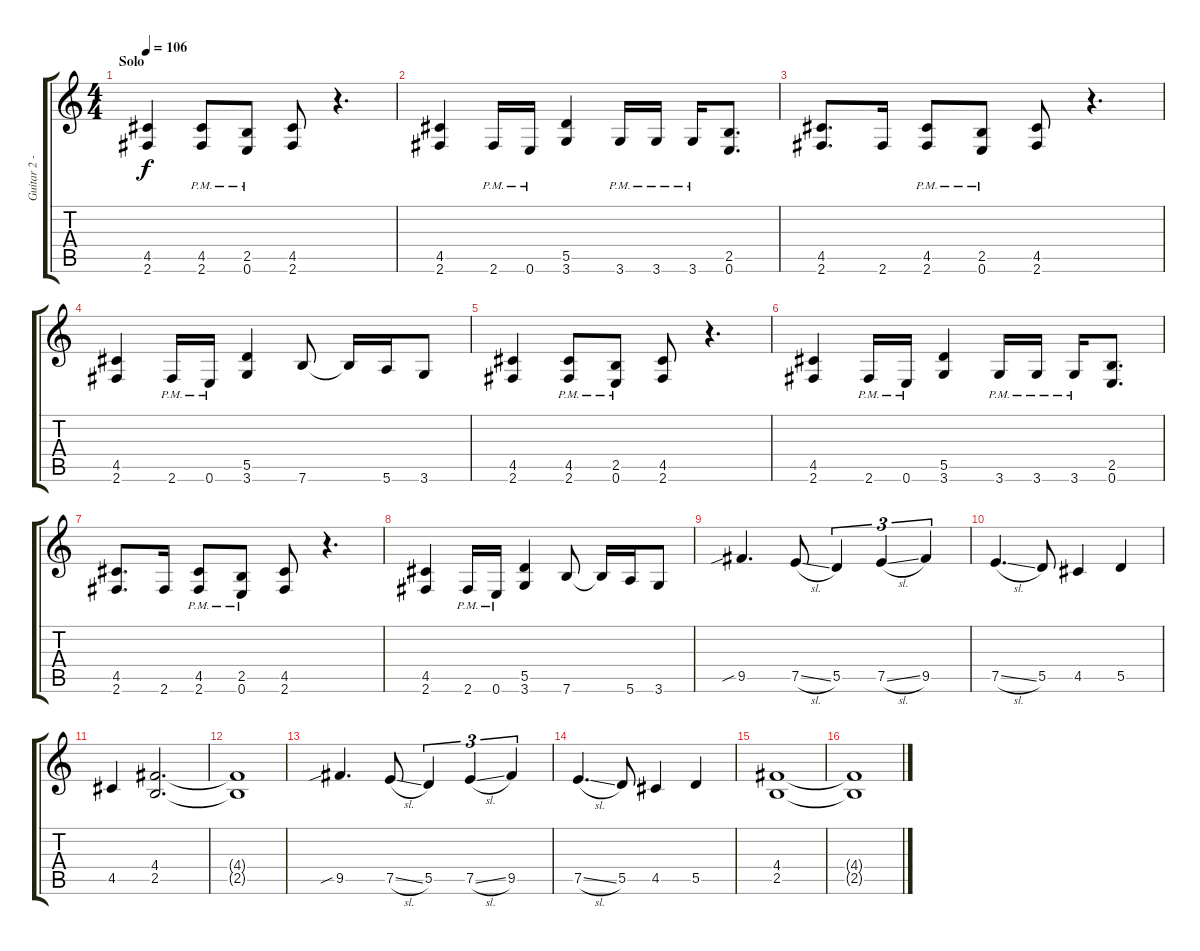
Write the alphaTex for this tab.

\track ("Guitar 2 - Rythm Guitar" "Guitar 2 -") {instrument distortionguitar}
\staff {score tabs}
\tuning (E4 B3 G3 D3 A2 E2) {hide}
\ts (4 4)
\section ("" "Solo")
\tempo 106
\clef g2
\ks c
(4.5 2.6).4{dy f balance 4} (4.5{pm} 2.6{pm}).8 (2.5{pm} 0.6{pm}).8 (4.5 2.6).8 r.4{d} |
(4.5 2.6).4 2.6{pm}.16 0.6{pm}.16 (5.5 3.6).4 3.6{pm}.16 3.6{pm}.16 3.6{pm}.16 (2.5 0.6).8{d} |
(4.5 2.6).8{d} 2.6.16 (4.5{pm} 2.6{pm}).8 (2.5{pm} 0.6{pm}).8 (4.5 2.6).8 r.4{d} |
(4.5 2.6).4 2.6{pm}.16 0.6{pm}.16 (5.5 3.6).4 7.6.8 7.6{t}.16 5.6.16 3.6.8 |
(4.5 2.6).4 (4.5{pm} 2.6{pm}).8 (2.5{pm} 0.6{pm}).8 (4.5 2.6).8 r.4{d} |
(4.5 2.6).4 2.6{pm}.16 0.6{pm}.16 (5.5 3.6).4 3.6{pm}.16 3.6{pm}.16 3.6{pm}.16 (2.5 0.6).8{d} |
(4.5 2.6).8{d} 2.6.16 (4.5{pm} 2.6{pm}).8 (2.5{pm} 0.6{pm}).8 (4.5 2.6).8 r.4{d} |
(4.5 2.6).4 2.6{pm}.16 0.6{pm}.16 (5.5 3.6).4 7.6.8 7.6{t}.16 5.6.16 3.6.8 |
9.5{sib}.4{d} 7.5{sl}.8 5.5.4{tu (3 2)} 7.5{sl}.4{tu (3 2)} 9.5.4{tu (3 2)} |
7.5{sl}.4{d} 5.5.8 4.5.4 5.5.4 |
4.5.4 (4.4 2.5).2{d} |
(4.4{t} 2.5{t}).1 |
9.5{sib}.4{d} 7.5{sl}.8 5.5.4{tu (3 2)} 7.5{sl}.4{tu (3 2)} 9.5.4{tu (3 2)} |
7.5{sl}.4{d} 5.5.8 4.5.4 5.5.4 |
(4.4 2.5).1 |
(4.4{t} 2.5{t}).1
